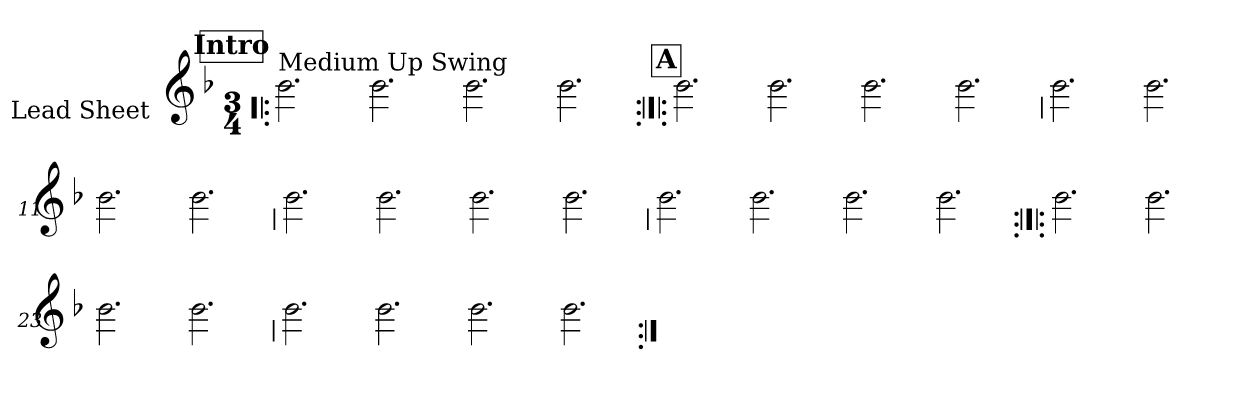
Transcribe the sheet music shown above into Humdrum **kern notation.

**kern
*part1
*staff1
*I"Lead Sheet
*stria0
*clefG2
*k[b-]
*d:
*M3/4
!!LO:REH:place=s1:a:t=Intro
=1!|:
!LO:TX:a:t=Medium Up Swing
2.b-
=2-
2.b-
=3-
2.b-
=4-
2.b-
!!LO:LB:g=z
!!LO:REH:place=s1:a:t=A
=5:|!|:
2.b-
=6-
2.b-
=7-
2.b-
=8-
2.b-
!!LO:LB:g=z
=9
2.b-
=10-
2.b-
=11-
2.b-
=12-
2.b-
!!LO:LB:g=z
=13
2.b-
=14-
2.b-
=15-
2.b-
=16-
2.b-
!!LO:LB:g=z
=17
2.b-
=18-
2.b-
=19-
2.b-
=20-
2.b-
!!LO:LB:g=z
=21:|!|:
2.b-
=22-
2.b-
=23-
2.b-
=24-
2.b-
!!LO:LB:g=z
=25
2.b-
=26-
2.b-
=27-
2.b-
=28-
2.b-
=:|!
*-
